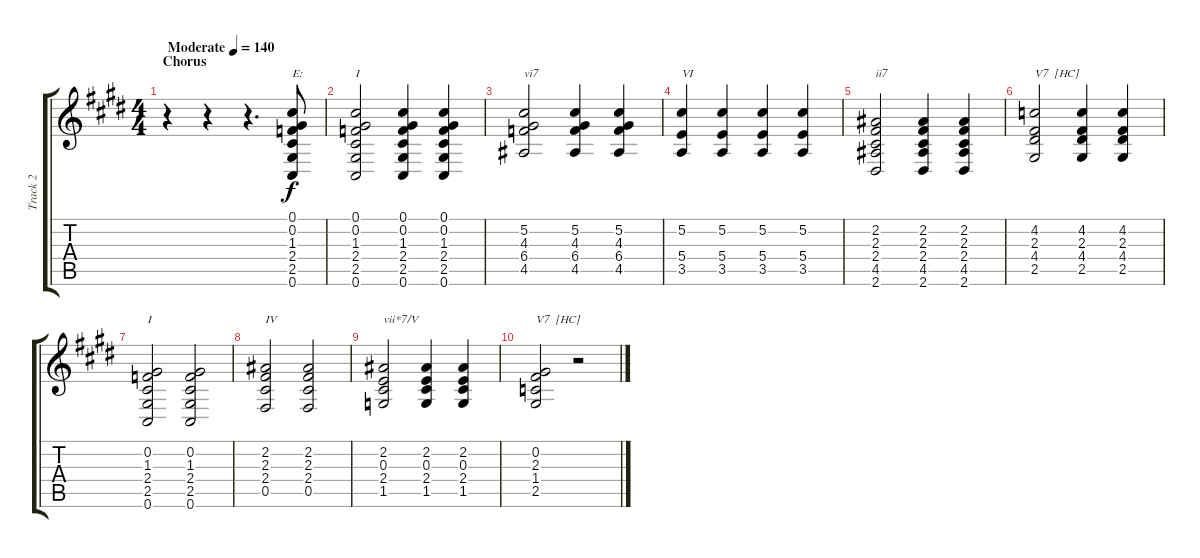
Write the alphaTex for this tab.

\track ("Track 2" "Track 2") {instrument electricguitarjazz}
\staff {score tabs}
\tuning (Db4 Ab3 E3 B2 Gb2 Db2) {hide}
\ts (4 4)
\section ("" "Chorus")
\tempo (140 "Moderate")
\clef g2
\ks e
r.4{dy f instrument electricguitarjazz} r.4 r.4{d} (0.1 0.2 1.3 2.4 2.5 0.6).8{txt "E: "} |
(0.1 0.2 1.3 2.4 2.5 0.6).2{txt "I"} (0.1 0.2 1.3 2.4 2.5 0.6).4 (0.1 0.2 1.3 2.4 2.5 0.6).4 |
(5.2 4.3 6.4 4.5).2{txt "vi7"} (5.2 4.3 6.4 4.5).4 (5.2 4.3 6.4 4.5).4 |
(5.2 5.4 3.5).4{txt "VI"} (5.2 5.4 3.5).4 (5.2 5.4 3.5).4 (5.2 5.4 3.5).4 |
(2.2 2.3 2.4 4.5 2.6).2{txt "ii7"} (2.2 2.3 2.4 4.5 2.6).4 (2.2 2.3 2.4 4.5 2.6).4 |
(4.2 2.3 4.4 2.5).2{txt "V7  [HC]"} (4.2 2.3 4.4 2.5).4 (4.2 2.3 4.4 2.5).4 |
(0.2 1.3 2.4 2.5 0.6).2{txt "I"} (0.2 1.3 2.4 2.5 0.6).2 |
(2.2 2.3 2.4 0.5).2{txt "IV"} (2.2 2.3 2.4 0.5).2 |
(2.2 0.3 2.4 1.5).2{txt "vii*7/V"} (2.2 0.3 2.4 1.5).4 (2.2 0.3 2.4 1.5).4 |
(0.2 2.3 1.4 2.5).2{txt "V7  [HC]"} r.2
